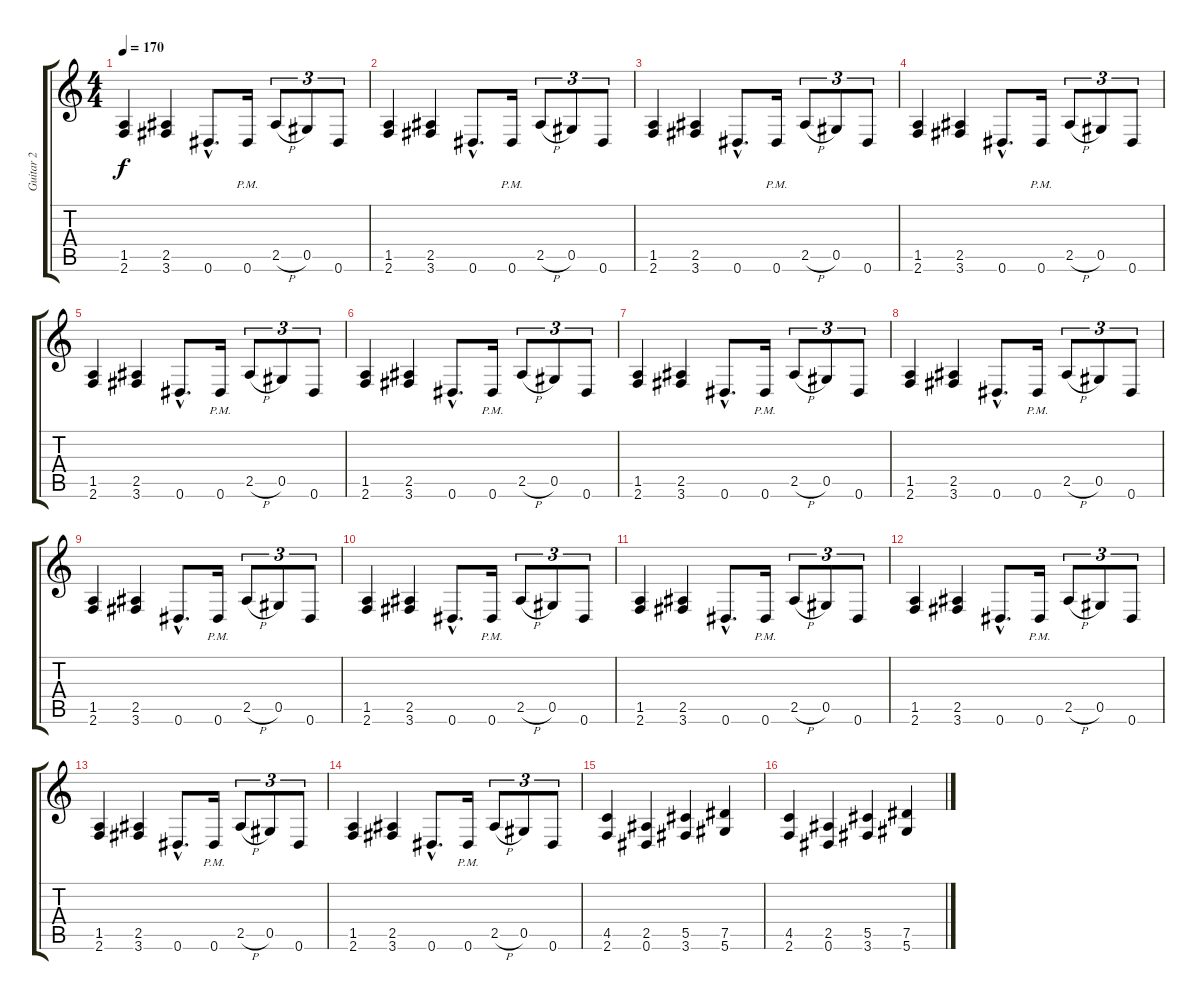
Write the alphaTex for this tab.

\track ("Guitar 2" "Guitar 2") {instrument distortionguitar}
\staff {score tabs}
\tuning (Eb4 Bb3 Gb3 Db3 Ab2 Eb2) {hide}
\ts (4 4)
\tempo 170
\clef g2
\ks c
(1.5 2.6).4{dy f} (2.5 3.6).4 0.6{hac}.8{d} 0.6{pm}.16 2.5{h}.8{tu (3 2)} 0.5.8{tu (3 2)} 0.6.8{tu (3 2)} |
(1.5 2.6).4 (2.5 3.6).4 0.6{hac}.8{d} 0.6{pm}.16 2.5{h}.8{tu (3 2)} 0.5.8{tu (3 2)} 0.6.8{tu (3 2)} |
(1.5 2.6).4 (2.5 3.6).4 0.6{hac}.8{d} 0.6{pm}.16 2.5{h}.8{tu (3 2)} 0.5.8{tu (3 2)} 0.6.8{tu (3 2)} |
(1.5 2.6).4 (2.5 3.6).4 0.6{hac}.8{d} 0.6{pm}.16 2.5{h}.8{tu (3 2)} 0.5.8{tu (3 2)} 0.6.8{tu (3 2)} |
(1.5 2.6).4 (2.5 3.6).4 0.6{hac}.8{d} 0.6{pm}.16 2.5{h}.8{tu (3 2)} 0.5.8{tu (3 2)} 0.6.8{tu (3 2)} |
(1.5 2.6).4 (2.5 3.6).4 0.6{hac}.8{d} 0.6{pm}.16 2.5{h}.8{tu (3 2)} 0.5.8{tu (3 2)} 0.6.8{tu (3 2)} |
(1.5 2.6).4 (2.5 3.6).4 0.6{hac}.8{d} 0.6{pm}.16 2.5{h}.8{tu (3 2)} 0.5.8{tu (3 2)} 0.6.8{tu (3 2)} |
(1.5 2.6).4 (2.5 3.6).4 0.6{hac}.8{d} 0.6{pm}.16 2.5{h}.8{tu (3 2)} 0.5.8{tu (3 2)} 0.6.8{tu (3 2)} |
(1.5 2.6).4 (2.5 3.6).4 0.6{hac}.8{d} 0.6{pm}.16 2.5{h}.8{tu (3 2)} 0.5.8{tu (3 2)} 0.6.8{tu (3 2)} |
(1.5 2.6).4 (2.5 3.6).4 0.6{hac}.8{d} 0.6{pm}.16 2.5{h}.8{tu (3 2)} 0.5.8{tu (3 2)} 0.6.8{tu (3 2)} |
(1.5 2.6).4 (2.5 3.6).4 0.6{hac}.8{d} 0.6{pm}.16 2.5{h}.8{tu (3 2)} 0.5.8{tu (3 2)} 0.6.8{tu (3 2)} |
(1.5 2.6).4 (2.5 3.6).4 0.6{hac}.8{d} 0.6{pm}.16 2.5{h}.8{tu (3 2)} 0.5.8{tu (3 2)} 0.6.8{tu (3 2)} |
(1.5 2.6).4 (2.5 3.6).4 0.6{hac}.8{d} 0.6{pm}.16 2.5{h}.8{tu (3 2)} 0.5.8{tu (3 2)} 0.6.8{tu (3 2)} |
(1.5 2.6).4 (2.5 3.6).4 0.6{hac}.8{d} 0.6{pm}.16 2.5{h}.8{tu (3 2)} 0.5.8{tu (3 2)} 0.6.8{tu (3 2)} |
(4.5 2.6).4 (2.5 0.6).4 (5.5 3.6).4 (7.5 5.6).4 |
(4.5 2.6).4 (2.5 0.6).4 (5.5 3.6).4 (7.5 5.6).4
